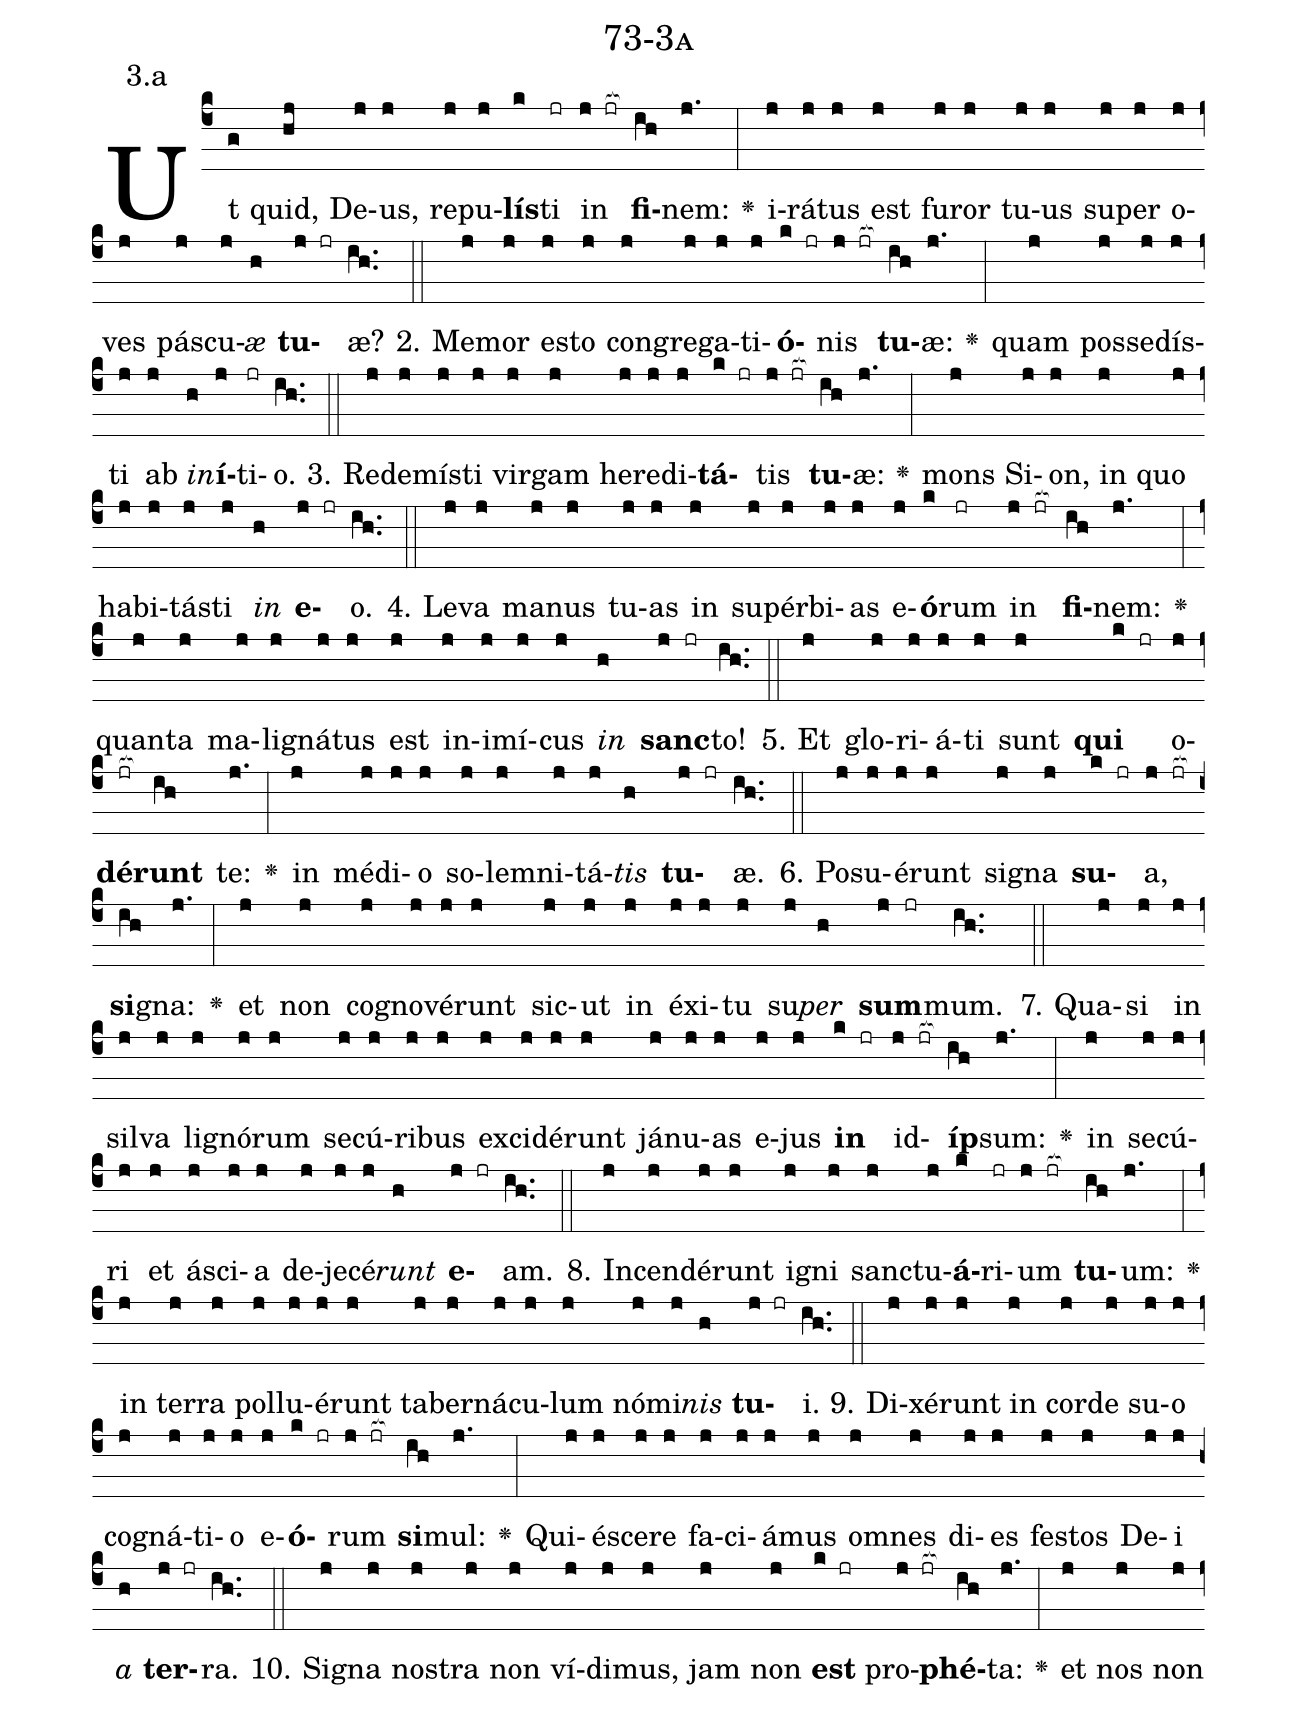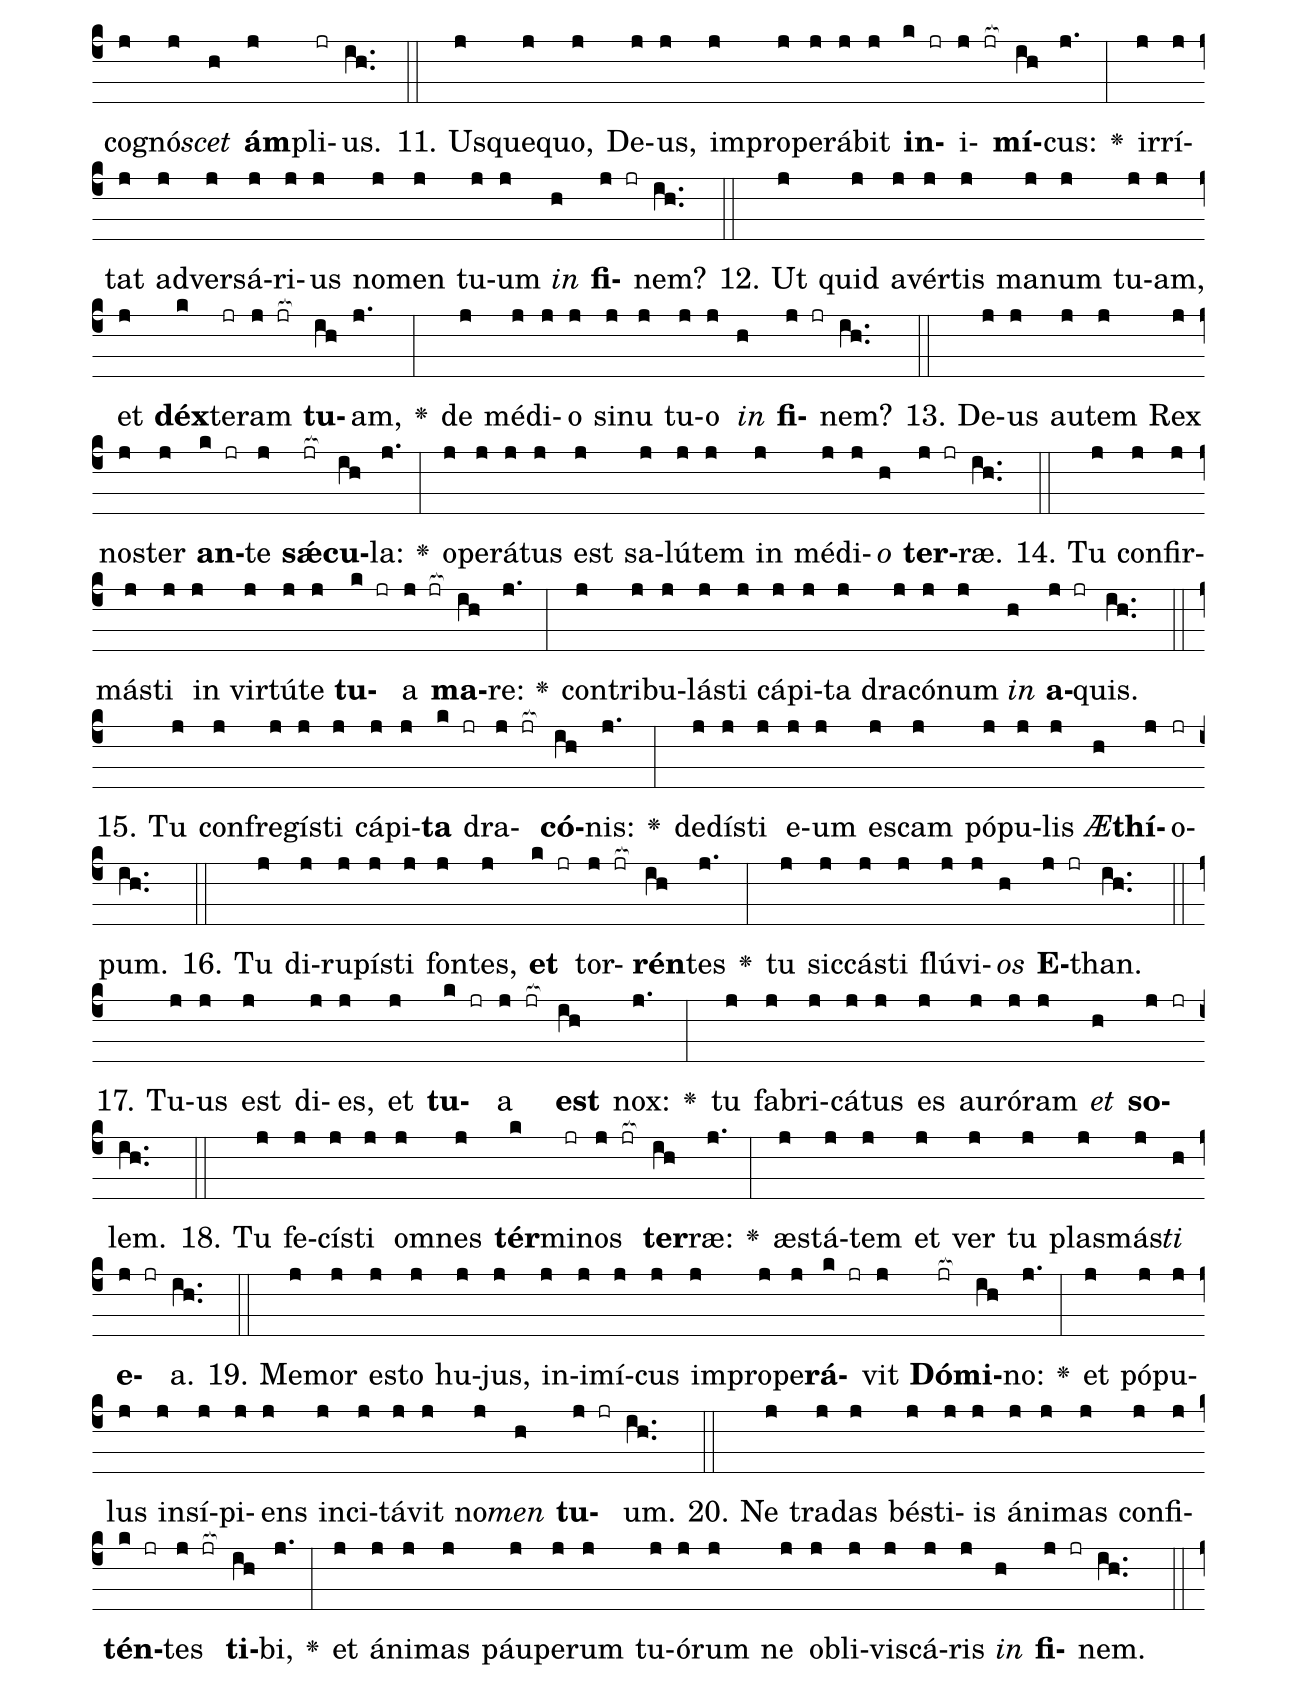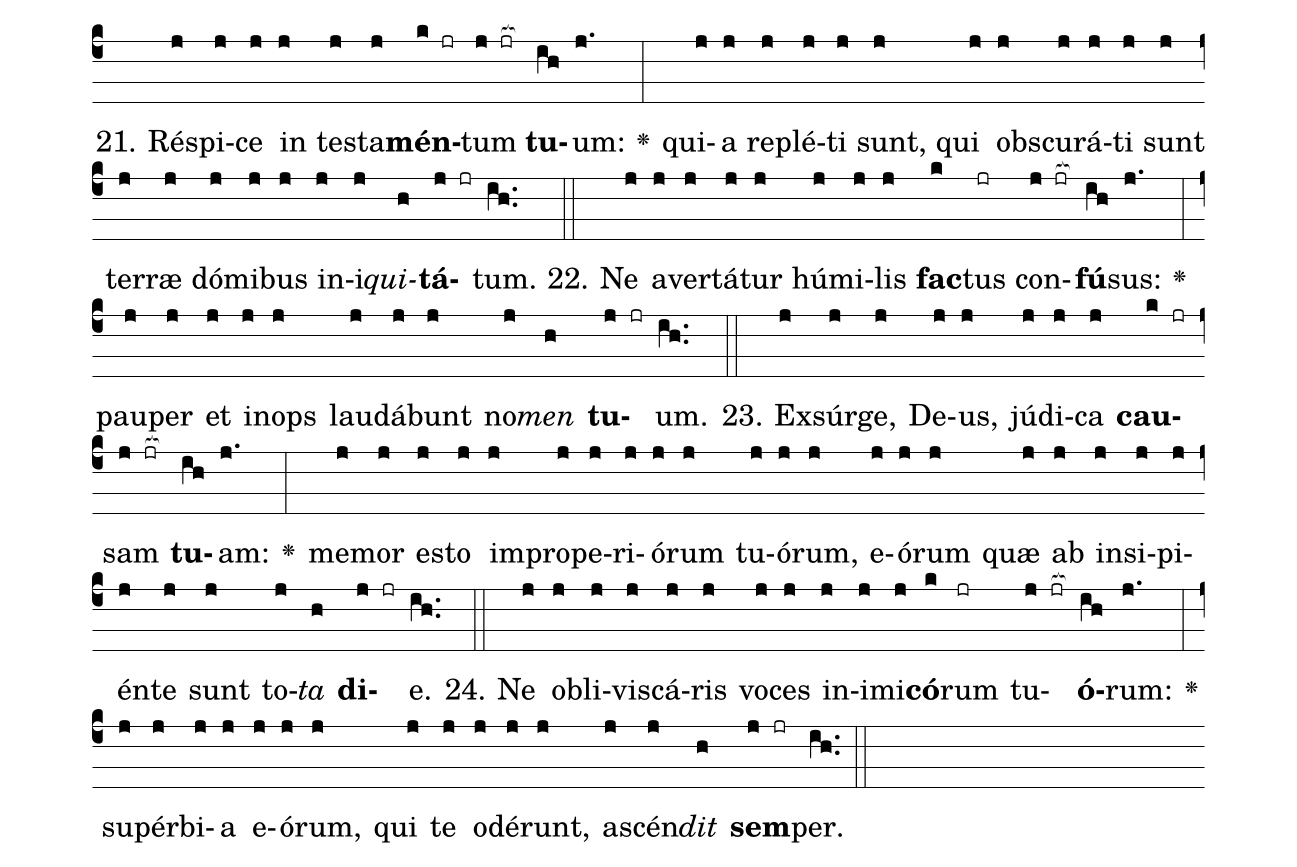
name: 73-3a;
annotation: 3.a;
%%
(c4)Ut(g) quid,(hj) De(j)us,(j) re(j)pu(j)<b>lís</b>(k)ti(jr) in(j jr[ocb:1{]) <b>fi</b>(ih[ocb:0}])nem:(j.) <v>\greheightstar</v>(:) i(j)rá(j)tus(j) est(j) fu(j)ror(j) tu(j)us(j) su(j)per(j) o(j)ves(j) pás(j)cu(j)<i>æ</i>(h) <b>tu</b>(j jr)æ?(ih..) (::)
2. Me(j)mor(j) es(j)to(j) con(j)gre(j)ga(j)ti(j)<b>ó</b>(k jr)nis(j jr[ocb:1{]) <b>tu</b>(ih[ocb:0}])æ:(j.) <v>\greheightstar</v>(:) quam(j) pos(j)se(j)dís(j)ti(j) ab(j) <i>in</i>(h)<b>í</b>(j)ti(jr)o.(ih..) (::)
3. Red(j)e(j)mís(j)ti(j) vir(j)gam(j) he(j)re(j)di(j)<b>tá</b>(k jr)tis(j jr[ocb:1{]) <b>tu</b>(ih[ocb:0}])æ:(j.) <v>\greheightstar</v>(:) mons(j) Si(j)on,(j) in(j) quo(j) ha(j)bi(j)tás(j)ti(j) <i>in</i>(h) <b>e</b>(j jr)o.(ih..) (::)
4. Le(j)va(j) ma(j)nus(j) tu(j)as(j) in(j) su(j)pér(j)bi(j)as(j) e(j)<b>ó</b>(k)rum(jr) in(j jr[ocb:1{]) <b>fi</b>(ih[ocb:0}])nem:(j.) <v>\greheightstar</v>(:) quan(j)ta(j) ma(j)li(j)gná(j)tus(j) est(j) in(j)i(j)mí(j)cus(j) <i>in</i>(h) <b>sanc</b>(j jr)to!(ih..) (::)
5. Et(j) glo(j)ri(j)á(j)ti(j) sunt(j) <b>qui</b>(k jr) o(j)<b>dé</b>(jr[ocb:1{])<b>runt</b>(ih[ocb:0}]) te:(j.) <v>\greheightstar</v>(:) in(j) mé(j)di(j)o(j) so(j)lem(j)ni(j)tá(j)<i>tis</i>(h) <b>tu</b>(j jr)æ.(ih..) (::)
6. Po(j)su(j)é(j)runt(j) si(j)gna(j) <b>su</b>(k jr)a,(j jr[ocb:1{]) <b>si</b>(ih[ocb:0}])gna:(j.) <v>\greheightstar</v>(:) et(j) non(j) co(j)gno(j)vé(j)runt(j) sic(j)ut(j) in(j) éx(j)i(j)tu(j) su(j)<i>per</i>(h) <b>sum</b>(j jr)mum.(ih..) (::)
7. Qua(j)si(j) in(j) sil(j)va(j) li(j)gnó(j)rum(j) se(j)cú(j)ri(j)bus(j) ex(j)ci(j)dé(j)runt(j) já(j)nu(j)as(j) e(j)jus(j) <b>in</b>(k jr) id(j jr[ocb:1{])<b>íp</b>(ih[ocb:0}])sum:(j.) <v>\greheightstar</v>(:) in(j) se(j)cú(j)ri(j) et(j) á(j)sci(j)a(j) de(j)je(j)cé(j)<i>runt</i>(h) <b>e</b>(j jr)am.(ih..) (::)
8. In(j)cen(j)dé(j)runt(j) i(j)gni(j) sanc(j)tu(j)<b>á</b>(k)ri(jr)um(j jr[ocb:1{]) <b>tu</b>(ih[ocb:0}])um:(j.) <v>\greheightstar</v>(:) in(j) ter(j)ra(j) pol(j)lu(j)é(j)runt(j) ta(j)ber(j)ná(j)cu(j)lum(j) nó(j)mi(j)<i>nis</i>(h) <b>tu</b>(j jr)i.(ih..) (::)
9. Di(j)xé(j)runt(j) in(j) cor(j)de(j) su(j)o(j) co(j)gná(j)ti(j)o(j) e(j)<b>ó</b>(k jr)rum(j jr[ocb:1{]) <b>si</b>(ih[ocb:0}])mul:(j.) <v>\greheightstar</v>(:) Qui(j)é(j)sce(j)re(j) fa(j)ci(j)á(j)mus(j) om(j)nes(j) di(j)es(j) fes(j)tos(j) De(j)i(j) <i>a</i>(h) <b>ter</b>(j jr)ra.(ih..) (::)
10. Si(j)gna(j) nos(j)tra(j) non(j) ví(j)di(j)mus,(j) jam(j) non(j) <b>est</b>(k jr) pro(j jr[ocb:1{])<b>phé</b>(ih[ocb:0}])ta:(j.) <v>\greheightstar</v>(:) et(j) nos(j) non(j) co(j)gnó(j)<i>scet</i>(h) <b>ám</b>(j)pli(jr)us.(ih..) (::)
11. Us(j)que(j)quo,(j) De(j)us,(j) im(j)pro(j)pe(j)rá(j)bit(j) <b>in</b>(k jr)i(j jr[ocb:1{])<b>mí</b>(ih[ocb:0}])cus:(j.) <v>\greheightstar</v>(:) ir(j)rí(j)tat(j) ad(j)ver(j)sá(j)ri(j)us(j) no(j)men(j) tu(j)um(j) <i>in</i>(h) <b>fi</b>(j jr)nem?(ih..) (::)
12. Ut(j) quid(j) a(j)vér(j)tis(j) ma(j)num(j) tu(j)am,(j) et(j) <b>déx</b>(k)te(jr)ram(j jr[ocb:1{]) <b>tu</b>(ih[ocb:0}])am,(j.) <v>\greheightstar</v>(:) de(j) mé(j)di(j)o(j) si(j)nu(j) tu(j)o(j) <i>in</i>(h) <b>fi</b>(j jr)nem?(ih..) (::)
13. De(j)us(j) au(j)tem(j) Rex(j) nos(j)ter(j) <b>an</b>(k jr)te(j) <b>sǽ</b>(jr[ocb:1{])<b>cu</b>(ih[ocb:0}])la:(j.) <v>\greheightstar</v>(:) o(j)pe(j)rá(j)tus(j) est(j) sa(j)lú(j)tem(j) in(j) mé(j)di(j)<i>o</i>(h) <b>ter</b>(j jr)ræ.(ih..) (::)
14. Tu(j) con(j)fir(j)más(j)ti(j) in(j) vir(j)tú(j)te(j) <b>tu</b>(k jr)a(j jr[ocb:1{]) <b>ma</b>(ih[ocb:0}])re:(j.) <v>\greheightstar</v>(:) con(j)tri(j)bu(j)lás(j)ti(j) cá(j)pi(j)ta(j) dra(j)có(j)num(j) <i>in</i>(h) <b>a</b>(j jr)quis.(ih..) (::)
15. Tu(j) con(j)fre(j)gís(j)ti(j) cá(j)pi(j)<b>ta</b>(k jr) dra(j jr[ocb:1{])<b>có</b>(ih[ocb:0}])nis:(j.) <v>\greheightstar</v>(:) de(j)dís(j)ti(j) e(j)um(j) es(j)cam(j) pó(j)pu(j)lis(j) <i>Æ</i>(h)<b>thí</b>(j)o(jr)pum.(ih..) (::)
16. Tu(j) di(j)ru(j)pís(j)ti(j) fon(j)tes,(j) <b>et</b>(k jr) tor(j jr[ocb:1{])<b>rén</b>(ih[ocb:0}])tes(j.) <v>\greheightstar</v>(:) tu(j) sic(j)cás(j)ti(j) flú(j)vi(j)<i>os</i>(h) <b>E</b>(j jr)than.(ih..) (::)
17. Tu(j)us(j) est(j) di(j)es,(j) et(j) <b>tu</b>(k jr)a(j jr[ocb:1{]) <b>est</b>(ih[ocb:0}]) nox:(j.) <v>\greheightstar</v>(:) tu(j) fa(j)bri(j)cá(j)tus(j) es(j) au(j)ró(j)ram(j) <i>et</i>(h) <b>so</b>(j jr)lem.(ih..) (::)
18. Tu(j) fe(j)cís(j)ti(j) om(j)nes(j) <b>tér</b>(k)mi(jr)nos(j jr[ocb:1{]) <b>ter</b>(ih[ocb:0}])ræ:(j.) <v>\greheightstar</v>(:) æs(j)tá(j)tem(j) et(j) ver(j) tu(j) plas(j)más(j)<i>ti</i>(h) <b>e</b>(j jr)a.(ih..) (::)
19. Me(j)mor(j) es(j)to(j) hu(j)jus,(j) in(j)i(j)mí(j)cus(j) im(j)pro(j)pe(j)<b>rá</b>(k jr)vit(j) <b>Dó</b>(jr[ocb:1{])<b>mi</b>(ih[ocb:0}])no:(j.) <v>\greheightstar</v>(:) et(j) pó(j)pu(j)lus(j) in(j)sí(j)pi(j)ens(j) in(j)ci(j)tá(j)vit(j) no(j)<i>men</i>(h) <b>tu</b>(j jr)um.(ih..) (::)
20. Ne(j) tra(j)das(j) bés(j)ti(j)is(j) á(j)ni(j)mas(j) con(j)fi(j)<b>tén</b>(k jr)tes(j jr[ocb:1{]) <b>ti</b>(ih[ocb:0}])bi,(j.) <v>\greheightstar</v>(:) et(j) á(j)ni(j)mas(j) páu(j)pe(j)rum(j) tu(j)ó(j)rum(j) ne(j) ob(j)li(j)vis(j)cá(j)ris(j) <i>in</i>(h) <b>fi</b>(j jr)nem.(ih..) (::)
21. Ré(j)spi(j)ce(j) in(j) tes(j)ta(j)<b>mén</b>(k jr)tum(j jr[ocb:1{]) <b>tu</b>(ih[ocb:0}])um:(j.) <v>\greheightstar</v>(:) qui(j)a(j) re(j)plé(j)ti(j) sunt,(j) qui(j) obs(j)cu(j)rá(j)ti(j) sunt(j) ter(j)ræ(j) dó(j)mi(j)bus(j) in(j)i(j)<i>qui</i>(h)<b>tá</b>(j jr)tum.(ih..) (::)
22. Ne(j) a(j)ver(j)tá(j)tur(j) hú(j)mi(j)lis(j) <b>fac</b>(k)tus(jr) con(j jr[ocb:1{])<b>fú</b>(ih[ocb:0}])sus:(j.) <v>\greheightstar</v>(:) pau(j)per(j) et(j) in(j)ops(j) lau(j)dá(j)bunt(j) no(j)<i>men</i>(h) <b>tu</b>(j jr)um.(ih..) (::)
23. Ex(j)súr(j)ge,(j) De(j)us,(j) jú(j)di(j)ca(j) <b>cau</b>(k jr)sam(j jr[ocb:1{]) <b>tu</b>(ih[ocb:0}])am:(j.) <v>\greheightstar</v>(:) me(j)mor(j) es(j)to(j) im(j)pro(j)pe(j)ri(j)ó(j)rum(j) tu(j)ó(j)rum,(j) e(j)ó(j)rum(j) quæ(j) ab(j) in(j)si(j)pi(j)én(j)te(j) sunt(j) to(j)<i>ta</i>(h) <b>di</b>(j jr)e.(ih..) (::)
24. Ne(j) ob(j)li(j)vis(j)cá(j)ris(j) vo(j)ces(j) in(j)i(j)mi(j)<b>có</b>(k)rum(jr) tu(j jr[ocb:1{])<b>ó</b>(ih[ocb:0}])rum:(j.) <v>\greheightstar</v>(:) su(j)pér(j)bi(j)a(j) e(j)ó(j)rum,(j) qui(j) te(j) o(j)dé(j)runt,(j) a(j)scén(j)<i>dit</i>(h) <b>sem</b>(j jr)per.(ih..) (::)
